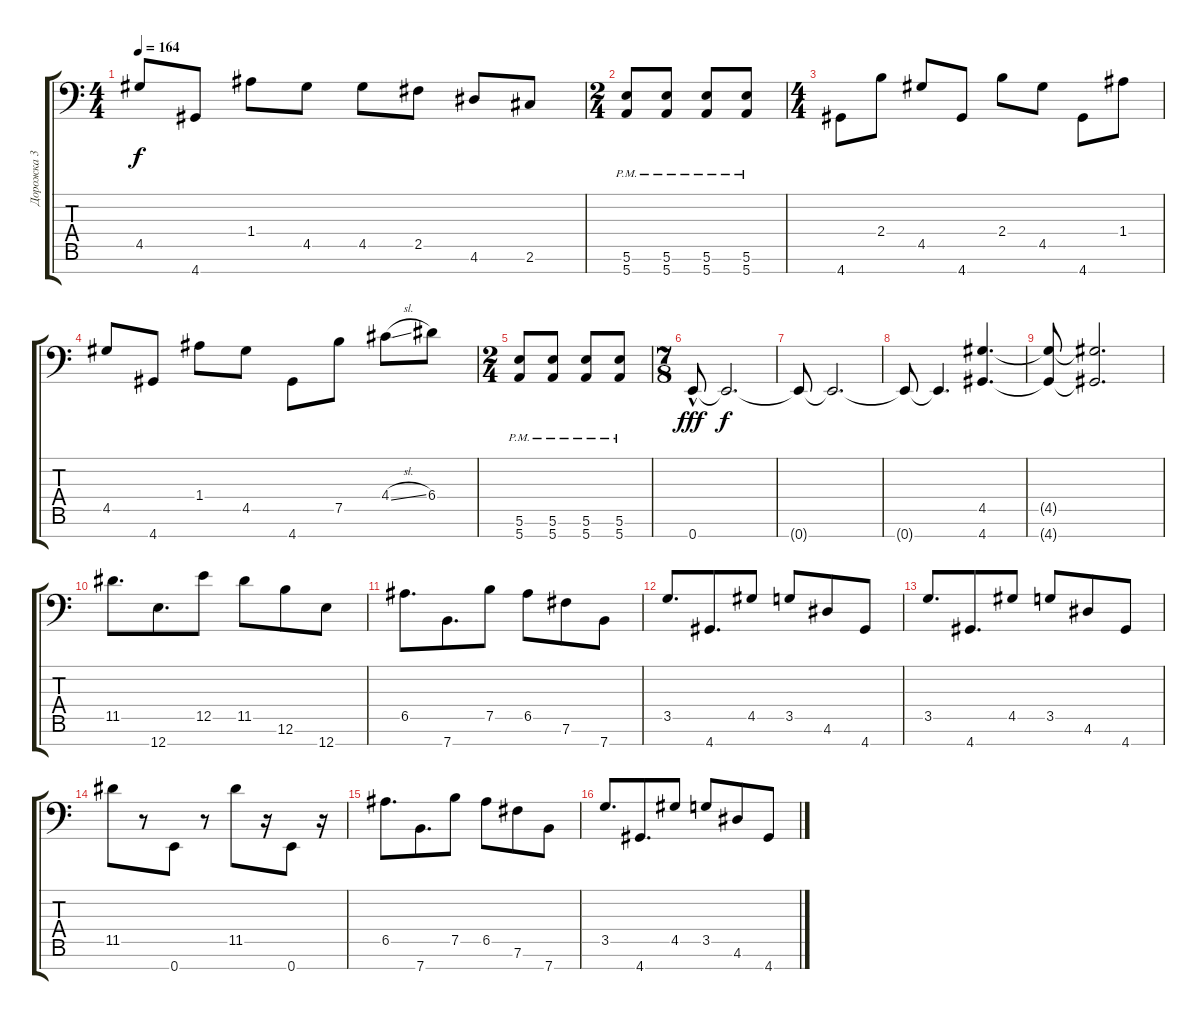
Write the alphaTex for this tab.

\track ("Дорожка 3" "Дорожка 3") {instrument distortionguitar}
\staff {score tabs}
\tuning (B3 G3 D3 A2 E2 B1 E1) {hide}
\ts (4 4)
\tempo 164
\clef f4
\ks c
4.5.8{dy f} 4.7.8 1.4.8 4.5.8 4.5.8 2.5.8 4.6.8 2.6.8 |
\ts (2 4)
(5.6{pm} 5.7{pm}).8 (5.6{pm} 5.7{pm}).8 (5.6{pm} 5.7{pm}).8 (5.6{pm} 5.7{pm}).8 |
\ts (4 4)
4.7.8 2.4.8 4.5.8 4.7.8 2.4.8 4.5.8 4.7.8 1.4.8 |
4.5.8 4.7.8 1.4.8 4.5.8 4.7.8 7.5.8 4.4{sl}.8 6.4.8 |
\ts (2 4)
(5.6{pm} 5.7{pm}).8 (5.6{pm} 5.7{pm}).8 (5.6{pm} 5.7{pm}).8 (5.6{pm} 5.7{pm}).8 |
\ts (7 8)
0.7{hac}.8{dy fff volume 0} 0.7{t}.2{d dy f} |
0.7{t}.8 0.7{t}.2{d} |
0.7{t}.8 0.7{t}.4{d} (4.5 4.7).4{d volume 16} |
(4.5{t} 4.7{t}).8 (4.5{t} 4.7{t}).2{d} |
11.5.8{d} 12.7.8{d} 12.5.8 11.5.8 12.6.8 12.7.8 |
6.5.8{d} 7.7.8{d} 7.5.8 6.5.8 7.6.8 7.7.8 |
3.5.8{d} 4.7.8{d} 4.5.8 3.5.8 4.6.8 4.7.8 |
3.5.8{d} 4.7.8{d} 4.5.8 3.5.8 4.6.8 4.7.8 |
11.5.8 r.8 0.7.8 r.8 11.5.8 r.16 0.7.8 r.16 |
6.5.8{d} 7.7.8{d} 7.5.8 6.5.8 7.6.8 7.7.8 |
3.5.8{d} 4.7.8{d} 4.5.8 3.5.8 4.6.8 4.7.8
